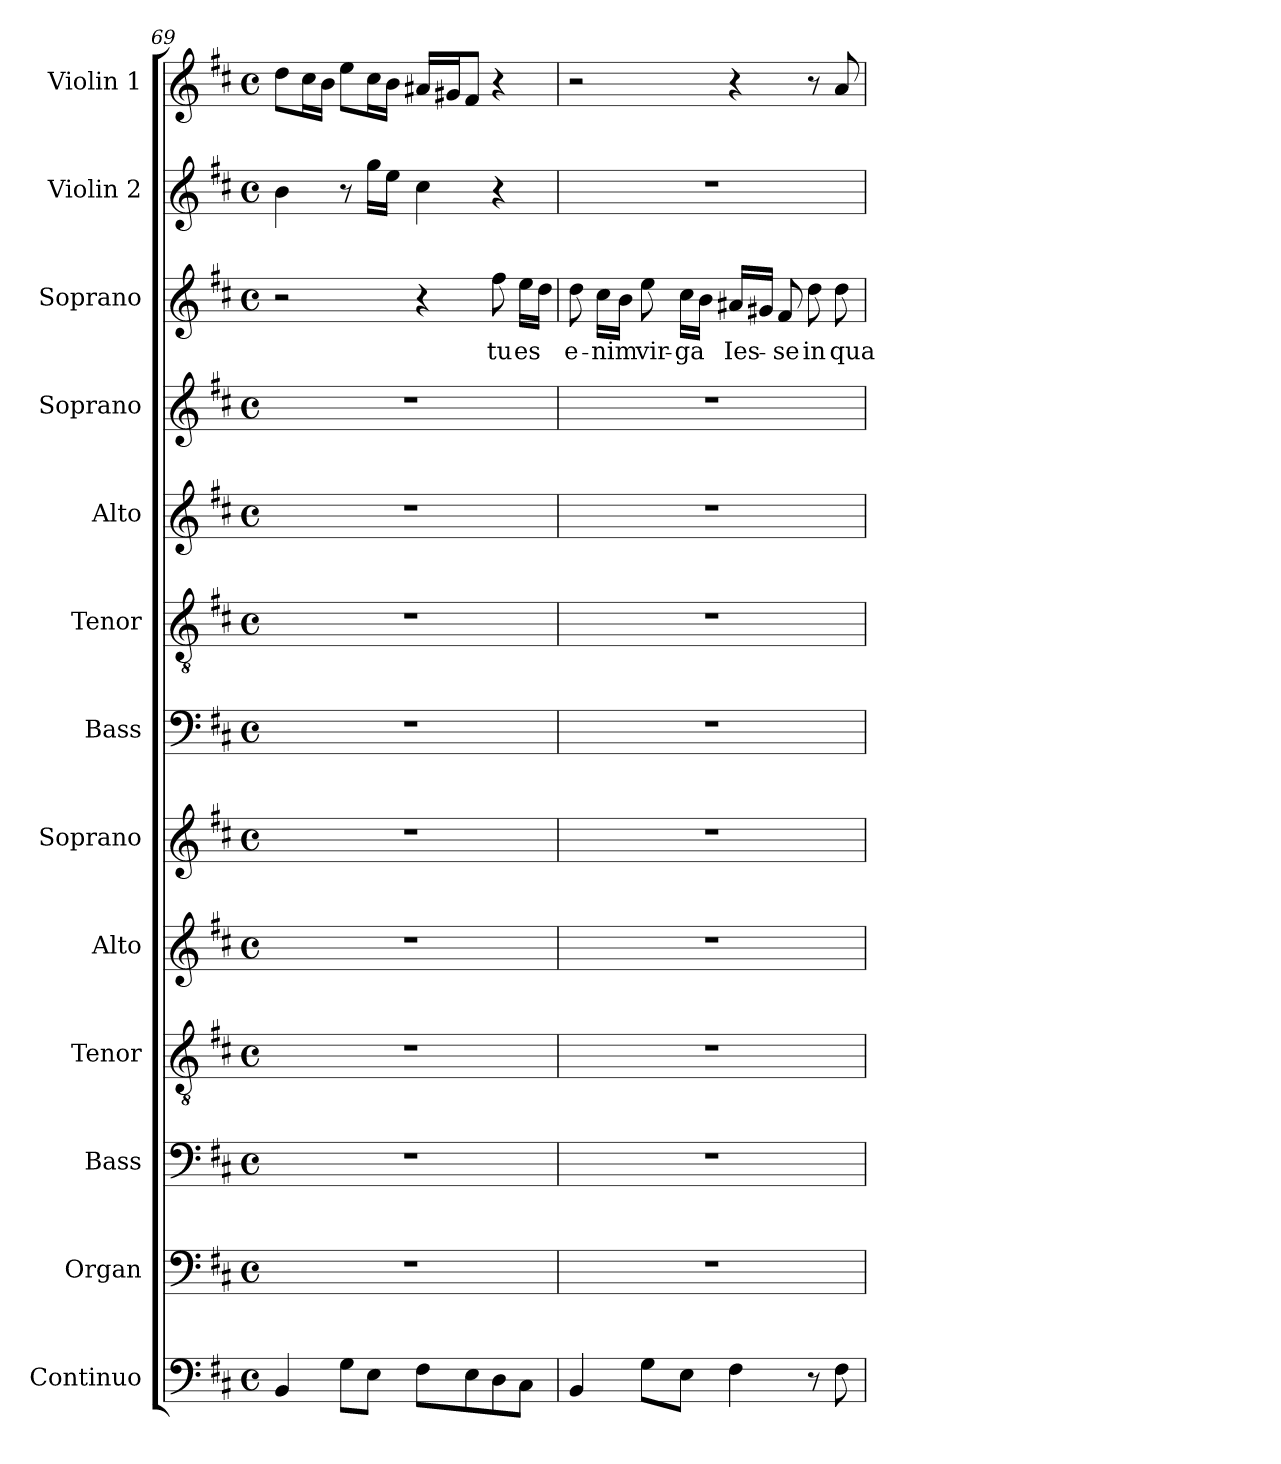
**kern	**kern	**kern	**kern	**kern	**kern	**kern	**kern	**kern	**kern	**kern	**text	**kern	**kern
*part13	*part12	*part11	*part10	*part9	*part8	*part7	*part6	*part5	*part4	*part3	*part3	*part2	*part1
*staff13	*staff12	*staff11	*staff10	*staff9	*staff8	*staff7	*staff6	*staff5	*staff4	*staff3	*staff3	*staff2	*staff1
*I"Continuo	*I"Organ	*I"Bass	*I"Tenor	*I"Alto	*I"Soprano	*I"Bass	*I"Tenor	*I"Alto	*I"Soprano	*I"Soprano	*	*I"Violin 2	*I"Violin 1
*I'Cont.	*I'Org.	*I'B.	*I'T.	*I'A.	*I'S.	*I'B.	*I'T.	*I'A.	*I'S.	*I'S.	*	*I'Vln. 2	*I'Vln. 1
!!LO:LB:g=z
*clefF4	*clefF4	*clefF4	*clefGv2	*clefG2	*clefG2	*clefF4	*clefGv2	*clefG2	*clefG2	*clefG2	*	*clefG2	*clefG2
*	*	*	*ITrd7c12	*	*	*	*ITrd7c12	*	*	*	*	*	*
*k[f#c#]	*k[f#c#]	*k[f#c#]	*k[f#c#]	*k[f#c#]	*k[f#c#]	*k[f#c#]	*k[f#c#]	*k[f#c#]	*k[f#c#]	*k[f#c#]	*	*k[f#c#]	*k[f#c#]
*D:	*D:	*D:	*D:	*D:	*D:	*D:	*D:	*D:	*D:	*D:	*	*D:	*D:
*M4/4	*M4/4	*M4/4	*M4/4	*M4/4	*M4/4	*M4/4	*M4/4	*M4/4	*M4/4	*M4/4	*	*M4/4	*M4/4
*met(c)	*met(c)	*met(c)	*met(c)	*met(c)	*met(c)	*met(c)	*met(c)	*met(c)	*met(c)	*met(c)	*	*met(c)	*met(c)
=69	=69	=69	=69	=69	=69	=69	=69	=69	=69	=69	=69	=69	=69
4BBi/	1r	1r	1r	1r	1r	1r	1r	1r	1r	2r	.	4bi\	8ddi\L
.	.	.	.	.	.	.	.	.	.	.	.	.	16cc#i\L
.	.	.	.	.	.	.	.	.	.	.	.	.	16bi\JJ
8Gi\L	.	.	.	.	.	.	.	.	.	.	.	8r	8eei\L
8Ei\J	.	.	.	.	.	.	.	.	.	.	.	16ggi\LL	16cc#i\L
.	.	.	.	.	.	.	.	.	.	.	.	16eei\JJ	16bi\JJ
8F#i\L	.	.	.	.	.	.	.	.	.	4r	.	4cc#i\	16a#Xi/LL
.	.	.	.	.	.	.	.	.	.	.	.	.	16g#Xi/J
8Ei\	.	.	.	.	.	.	.	.	.	.	.	.	8f#i/J
!	!	!	!	!	!	!	!	!	!	!	!LO:LY:b:color=#000000	!	!
8Di\	.	.	.	.	.	.	.	.	.	8ff#i\	tu	4r	4r
!	!	!	!	!	!	!	!	!	!	!	!LO:LY:b:color=#000000	!	!
8C#i\J	.	.	.	.	.	.	.	.	.	16eei\LL	es	.	.
.	.	.	.	.	.	.	.	.	.	16ddi\JJ	.	.	.
=70	=70	=70	=70	=70	=70	=70	=70	=70	=70	=70	=70	=70	=70
!	!	!	!	!	!	!	!	!	!	!	!LO:LY:b:color=#000000	!	!
4BBi/	1r	1r	1r	1r	1r	1r	1r	1r	1r	8ddi\	e-	1r	2r
!	!	!	!	!	!	!	!	!	!	!	!LO:LY:b:color=#000000	!	!
.	.	.	.	.	.	.	.	.	.	16cc#i\LL	-nim	.	.
.	.	.	.	.	.	.	.	.	.	16bi\JJ	.	.	.
!	!	!	!	!	!	!	!	!	!	!	!LO:LY:b:color=#000000	!	!
8Gi\L	.	.	.	.	.	.	.	.	.	8eei\	vir-	.	.
!	!	!	!	!	!	!	!	!	!	!	!LO:LY:b:color=#000000	!	!
8Ei\J	.	.	.	.	.	.	.	.	.	16cc#i\LL	-ga	.	.
.	.	.	.	.	.	.	.	.	.	16bi\JJ	.	.	.
!	!	!	!	!	!	!	!	!	!	!	!LO:LY:b:color=#000000	!	!
4F#i\	.	.	.	.	.	.	.	.	.	16a#Xi/LL	Ies-	.	4r
.	.	.	.	.	.	.	.	.	.	16g#Xi/JJ	.	.	.
!	!	!	!	!	!	!	!	!	!	!	!LO:LY:b:color=#000000	!	!
.	.	.	.	.	.	.	.	.	.	8f#i/	-se	.	.
!	!	!	!	!	!	!	!	!	!	!	!LO:LY:b:color=#000000	!	!
8r	.	.	.	.	.	.	.	.	.	8ddi\	in	.	8r
!	!	!	!	!	!	!	!	!	!	!	!LO:LY:b:color=#000000	!	!
8F#i\	.	.	.	.	.	.	.	.	.	8ddi\	qua	.	8ai/
=	=	=	=	=	=	=	=	=	=	=	=	=	=
*-	*-	*-	*-	*-	*-	*-	*-	*-	*-	*-	*-	*-	*-
